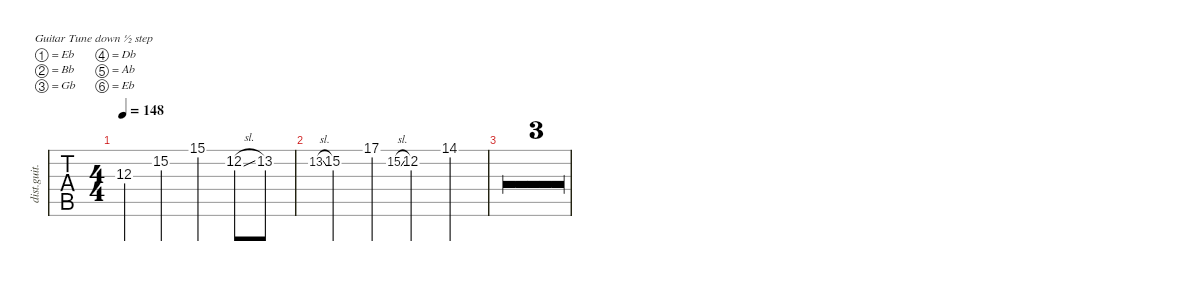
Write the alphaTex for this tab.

\defaultSystemsLayout 4
\hideDynamics
\bracketExtendMode nobrackets
\otherSystemsTrackNameOrientation horizontal
\track ("Lead Guitar 3" "dist.guit.") {multiBarRest instrument distortionguitar}
\staff {tabs}
\tuning (Eb4 Bb3 Gb3 Db3 Ab2 Eb2)
\ts (4 4)
\tempo 148
\clef g2
\ks eminor
12.3{acc #}.4{dy mf} 15.2{acc #}.4 15.1{acc #}.4 12.2{sl acc #}.8 13.2{acc forcenatural}.8 |
13.2{sl acc forcenatural}.8{gr onbeat} 15.2{acc #}.4 17.1{acc #}.4 15.2{sl acc #}.8{gr onbeat} 12.2{acc #}.4 14.1{acc forcenatural}.4 |
r.1 |
r.1 |
r.1
